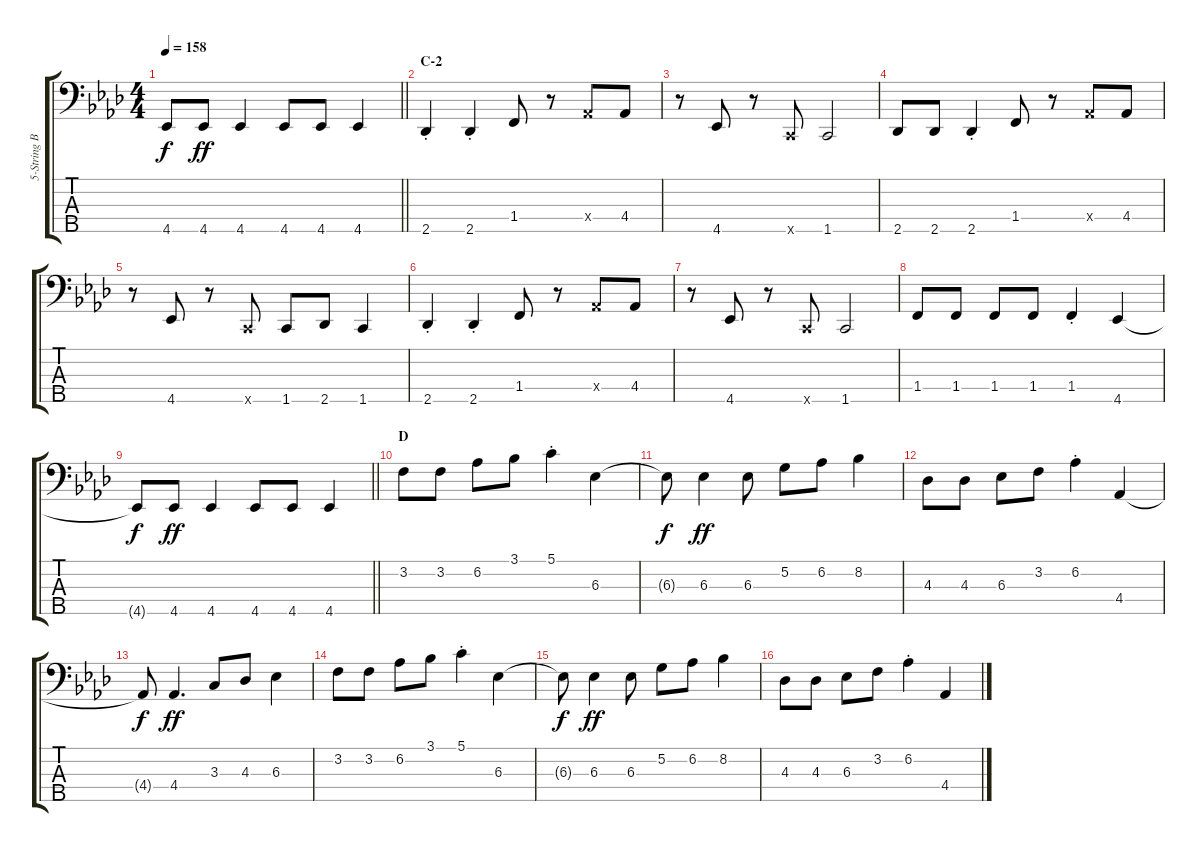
\track ("5-String Bass" "5-String B") {instrument electricbassfinger}
\staff {score tabs}
\tuning (G2 D2 A1 E1 B0) {hide}
\ts (4 4)
\tempo 158
\clef f4
\barLineRight lightlight
\ks ab
4.5{t}.8{dy f} 4.5.8{dy ff} 4.5.4 4.5.8 4.5.8 4.5.4 |
\section ("" "C-2")
2.5{st}.4 2.5{st}.4 1.4.8 r.8 4.4{x}.8 4.4.8 |
r.8 4.5.8 r.8 1.5{x}.8 1.5.2 |
2.5.8 2.5.8 2.5{st}.4 1.4.8 r.8 4.4{x}.8 4.4.8 |
r.8 4.5.8 r.8 1.5{x}.8 1.5.8 2.5.8 1.5.4 |
2.5{st}.4 2.5{st}.4 1.4.8 r.8 4.4{x}.8 4.4.8 |
r.8 4.5.8 r.8 1.5{x}.8 1.5.2 |
1.4.8 1.4.8 1.4.8 1.4.8 1.4{st}.4 4.5.4 |
\barLineRight lightlight
4.5{t}.8{dy f} 4.5.8{dy ff} 4.5.4 4.5.8 4.5.8 4.5.4 |
\section ("" "D")
3.2.8 3.2.8 6.2.8 3.1.8 5.1{st}.4 6.3.4 |
6.3{t}.8{dy f} 6.3.4{dy ff} 6.3.8 5.2.8 6.2.8 8.2.4 |
4.3.8 4.3.8 6.3.8 3.2.8 6.2{st}.4 4.4.4 |
4.4{t}.8{dy f} 4.4.4{d dy ff} 3.3.8 4.3.8 6.3.4 |
3.2.8 3.2.8 6.2.8 3.1.8 5.1{st}.4 6.3.4 |
6.3{t}.8{dy f} 6.3.4{dy ff} 6.3.8 5.2.8 6.2.8 8.2.4 |
4.3.8 4.3.8 6.3.8 3.2.8 6.2{st}.4 4.4.4
